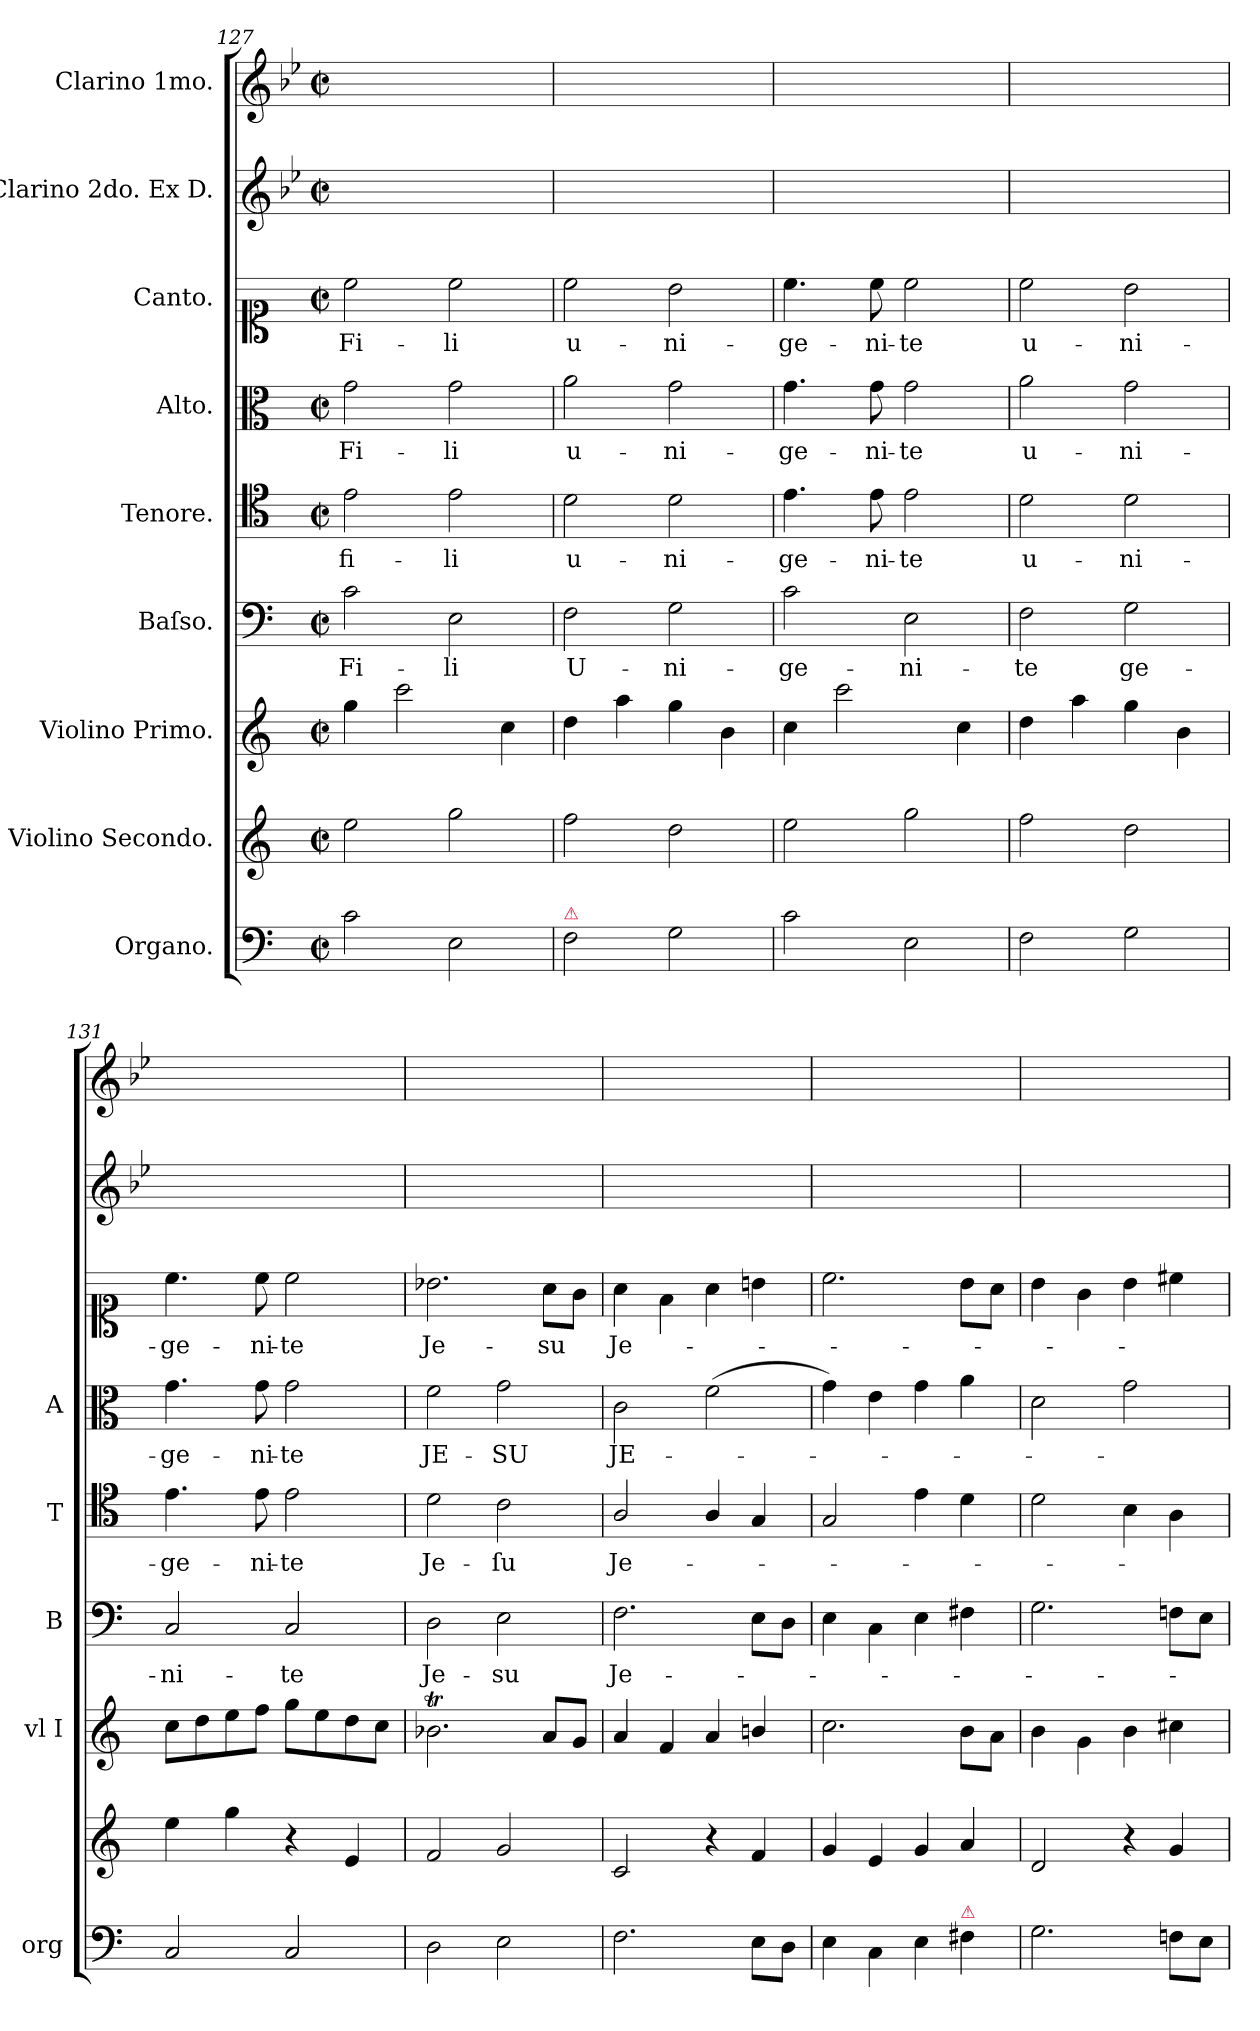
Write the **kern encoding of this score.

**kern	**kern	**kern	**kern	**text	**kern	**text	**kern	**text	**kern	**text	**kern	**kern
*part9	*part8	*part7	*part6	*part6	*part5	*part5	*part4	*part4	*part3	*part3	*part2	*part1
*staff9	*staff8	*staff7	*staff6	*staff6	*staff5	*staff5	*staff4	*staff4	*staff3	*staff3	*staff2	*staff1
*I"Organo.	*I"Violino Secondo.	*I"Violino Primo.	*I"Baſso.	*	*I"Tenore.	*	*I"Alto.	*	*I"Canto.	*	*I"Clarino 2do. Ex D.	*I"Clarino 1mo.
*I'org	*	*I'vl I	*I'B	*	*I'T	*	*I'A	*	*	*	*	*
*clefF4	*clefG2	*clefG2	*clefF4	*	*clefC4	*	*clefC3	*	*clefC1	*	*clefG2	*clefG2
*	*	*	*	*	*	*	*	*	*	*	*ITrd-1c-2	*ITrd-1c-2
*k[]	*k[]	*k[]	*k[]	*	*k[]	*	*k[]	*	*k[]	*	*k[]	*k[]
*M2/2	*M2/2	*M2/2	*M2/2	*	*M2/2	*	*M2/2	*	*M2/2	*	*M2/2	*M2/2
*met(c|)	*met(c|)	*met(c|)	*met(c|)	*	*met(c|)	*	*met(c|)	*	*met(c|)	*	*met(c|)	*met(c|)
=127	=127	=127	=127	=127	=127	=127	=127	=127	=127	=127	=127	=127
2c\	2ee\	4gg\	2c\	Fi-	2e\	fi-	2g\	Fi-	2cc\	Fi-	1ryy	1ryy
.	.	2ccc\	.	.	.	.	.	.	.	.	.	.
2E\	2gg\	.	2E\	-li	2e\	-li	2g\	-li	2cc\	-li	.	.
.	.	4cc\	.	.	.	.	.	.	.	.	.	.
=128	=128	=128	=128	=128	=128	=128	=128	=128	=128	=128	=128	=128
!LO:TX:a:color=crimson:t=⚠	!	!	!	!	!	!	!	!	!	!	!	!
2F\	2ff\	4dd\	2F\	U-	2d\	u-	2a\	u-	2cc\	u-	1ryy	1ryy
.	.	4aa\	.	.	.	.	.	.	.	.	.	.
2G\	2dd\	4gg\	2G\	-ni-	2d\	-ni-	2g\	-ni-	2b\	-ni-	.	.
.	.	4b\	.	.	.	.	.	.	.	.	.	.
=129	=129	=129	=129	=129	=129	=129	=129	=129	=129	=129	=129	=129
2c\	2ee\	4cc\	2c\	-ge-	4.e\	-ge-	4.g\	-ge-	4.cc\	-ge-	1ryy	1ryy
.	.	2ccc\	.	.	.	.	.	.	.	.	.	.
.	.	.	.	.	8e\	-ni-	8g\	-ni-	8cc\	-ni-	.	.
2E\	2gg\	.	2E\	-ni-	2e\	-te	2g\	-te	2cc\	-te	.	.
.	.	4cc\	.	.	.	.	.	.	.	.	.	.
=130	=130	=130	=130	=130	=130	=130	=130	=130	=130	=130	=130	=130
2F\	2ff\	4dd\	2F\	-te	2d\	u-	2a\	u-	2cc\	u-	1ryy	1ryy
.	.	4aa\	.	.	.	.	.	.	.	.	.	.
2G\	2dd\	4gg\	2G\	ge-	2d\	-ni-	2g\	-ni-	2b\	-ni-	.	.
.	.	4b\	.	.	.	.	.	.	.	.	.	.
=131	=131	=131	=131	=131	=131	=131	=131	=131	=131	=131	=131	=131
2C/	4ee\	8cc\L	2C/	-ni-	4.e\	-ge-	4.g\	-ge-	4.cc\	-ge-	1ryy	1ryy
.	.	8dd\	.	.	.	.	.	.	.	.	.	.
.	4gg\	8ee\	.	.	.	.	.	.	.	.	.	.
.	.	8ff\J	.	.	8e\	-ni-	8g\	-ni-	8cc\	-ni-	.	.
2C/	4r	8gg\L	2C/	-te	2e\	-te	2g\	-te	2cc\	-te	.	.
.	.	8ee\	.	.	.	.	.	.	.	.	.	.
.	4e/	8dd\	.	.	.	.	.	.	.	.	.	.
.	.	8cc\J	.	.	.	.	.	.	.	.	.	.
=132	=132	=132	=132	=132	=132	=132	=132	=132	=132	=132	=132	=132
2D\	2f/	2.b-XT\	2D\	Je-	2d\	Je-	2f\	JE-	2.b-X\	Je-	1ryy	1ryy
2E\	2g/	.	2E\	-su	2c\	-ſu	2g\	-SU	.	.	.	.
.	.	8a/L	.	.	.	.	.	.	8a\L	-su	.	.
.	.	8g/J	.	.	.	.	.	.	8g\J	.	.	.
=133	=133	=133	=133	=133	=133	=133	=133	=133	=133	=133	=133	=133
2.F\	2c/	4a/	2.F\	Je-	2A/	Je-	2c\	JE--	4a\	Je-	1ryy	1ryy
.	.	4f/	.	.	.	.	.	.	4f\	.	.	.
.	4r	4a/	.	.	4A/	.	(>2f\	.	4a\	.	.	.
8E\L	4f/	4bn/	8E\L	.	4G/	.	.	.	4bn\	.	.	.
8D\J	.	.	8D\J	.	.	.	.	.	.	.	.	.
=134	=134	=134	=134	=134	=134	=134	=134	=134	=134	=134	=134	=134
4E\	4g/	2.cc\	4E\	.	2G/	.	4g\)	.	2.cc\	.	1ryy	1ryy
4C\	4e/	.	4C\	.	.	.	4e\	.	.	.	.	.
4E\	4g/	.	4E\	.	4e\	.	4g\	.	.	.	.	.
!LO:TX:a:color=crimson:t=⚠	!	!	!	!	!	!	!	!	!	!	!	!
4F#X\	4a/	8b\L	4F#X\	.	4d\	.	4a\	.	8b\L	.	.	.
.	.	8a\J	.	.	.	.	.	.	8a\J	.	.	.
=135	=135	=135	=135	=135	=135	=135	=135	=135	=135	=135	=135	=135
2.G\	2d/	4b\	2.G\	.	2d\	.	2d\	.	4b\	.	1ryy	1ryy
.	.	4g\	.	.	.	.	.	.	4g\	.	.	.
.	4r	4b\	.	.	4B\	.	2g\	.	4b\	.	.	.
8Fn\L	4g/	4cc#X\	8Fn\L	.	4A\	.	.	.	4cc#X\	.	.	.
8E\J	.	.	8E\J	.	.	.	.	.	.	.	.	.
=	=	=	=	=	=	=	=	=	=	=	=	=
*-	*-	*-	*-	*-	*-	*-	*-	*-	*-	*-	*-	*-
